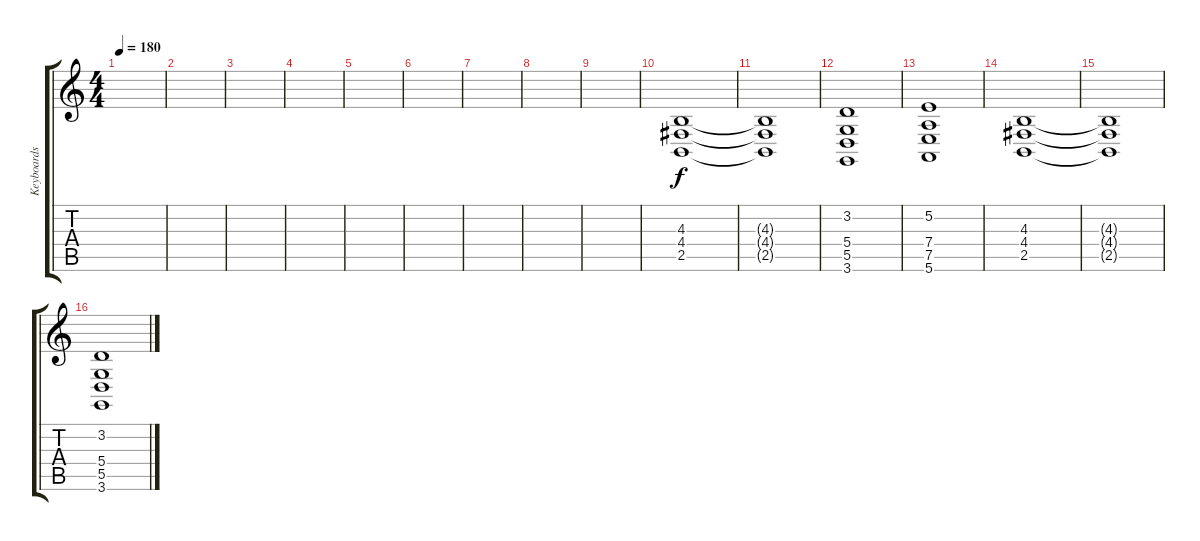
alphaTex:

\track ("Keyboards" "Keyboards") {instrument stringensemble2}
\staff {score tabs}
\tuning (E4 B3 G3 D3 A2 E2) {hide}
\ts (4 4)
\tempo 180
\clef g2
\ks c
|
|
|
|
|
|
|
|
|
(4.3 4.4 2.5).1{volume 12 instrument choiraahs} |
(4.3{t} 4.4{t} 2.5{t}).1 |
(3.2 5.4 5.5 3.6).1 |
(5.2 7.4 7.5 5.6).1 |
(4.3 4.4 2.5).1 |
(4.3{t} 4.4{t} 2.5{t}).1 |
(3.2 5.4 5.5 3.6).1
